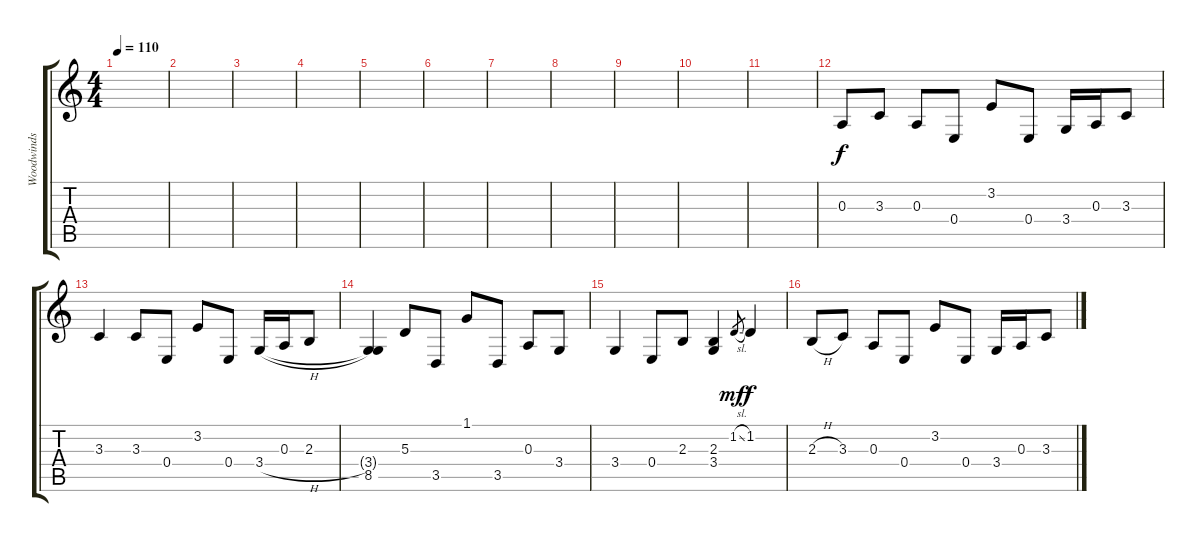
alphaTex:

\track ("Woodwinds" "Woodwinds") {instrument clarinet bank 126}
\staff {score tabs}
\tuning (Gb4 Db4 A3 E3 B2 Gb2) {hide}
\ts (4 4)
\tempo 110
\clef g2
\ks c
|
|
|
|
|
|
|
|
|
|
|
0.3.8 3.3.8 0.3.8 0.4.8 3.2.8 0.4.8 3.4.16 0.3.16 3.3.8 |
3.3.4 3.3.8 0.4.8 3.2.8 0.4.8 3.4{h}.16 0.3.16 2.3.8 |
(3.4{t} 8.5).4 5.3.8 3.5.8 1.1.8 3.5.8 0.3.8 3.4.8 |
3.4.4 0.4.8 2.3.8 (2.3 3.4).4 1.2{sl}.8{gr dy mf} 1.2.4{dy f} |
2.3{h}.8 3.3.8 0.3.8 0.4.8 3.2.8 0.4.8 3.4{h}.16 0.3.16 3.3.8
